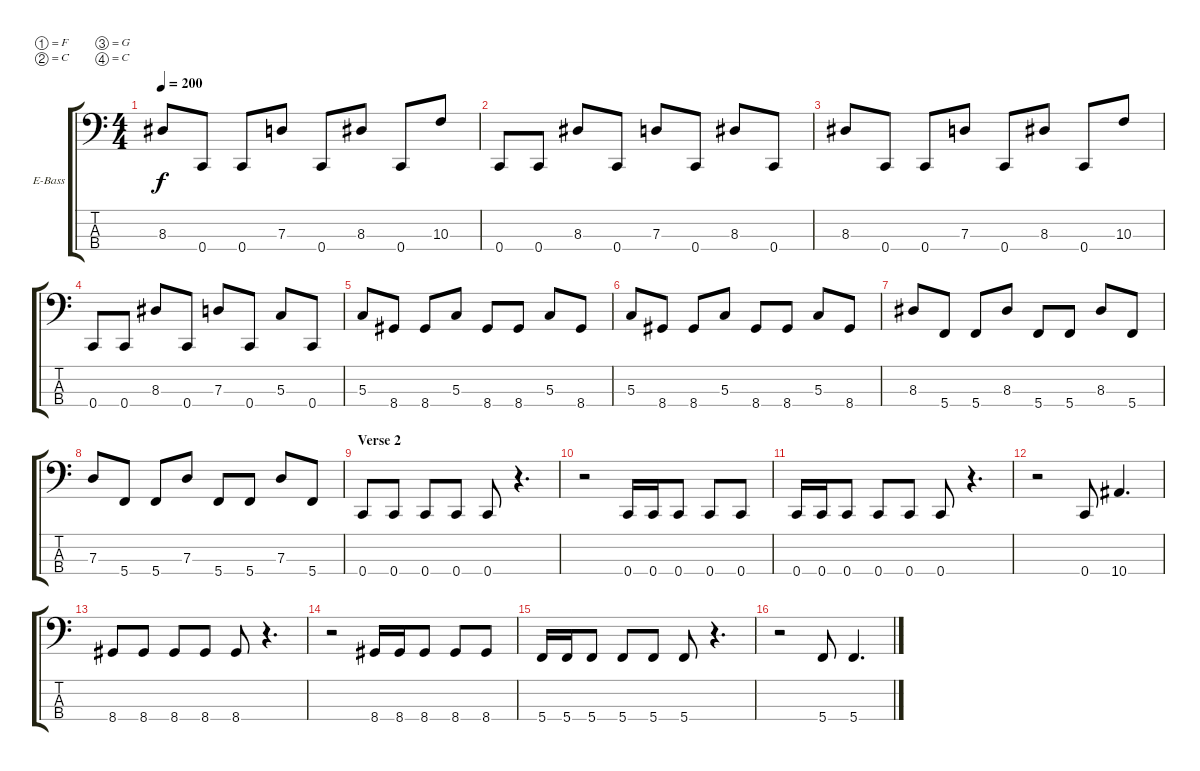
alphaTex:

\defaultSystemsLayout 4
\bracketExtendMode groupsimilarinstruments
\firstSystemTrackNameOrientation horizontal
\otherSystemsTrackNameOrientation horizontal
\track ("Electric Bass" "E-Bass") {instrument electricbassfinger}
\staff {score tabs}
\tuning (F2 C2 G1 C1)
\ts (4 4)
\tempo 200
\clef f4
\ks c
8.3.8{dy f} 0.4.8 0.4.8 7.3.8 0.4.8 8.3.8 0.4.8 10.3.8 |
0.4.8 0.4.8 8.3.8 0.4.8 7.3.8 0.4.8 8.3.8 0.4.8 |
8.3.8 0.4.8 0.4.8 7.3.8 0.4.8 8.3.8 0.4.8 10.3.8 |
0.4.8 0.4.8 8.3.8 0.4.8 7.3.8 0.4.8 5.3.8 0.4.8 |
5.3.8 8.4.8 8.4.8 5.3.8 8.4.8 8.4.8 5.3.8 8.4.8 |
5.3.8 8.4.8 8.4.8 5.3.8 8.4.8 8.4.8 5.3.8 8.4.8 |
8.3.8 5.4.8 5.4.8 8.3.8 5.4.8 5.4.8 8.3.8 5.4.8 |
7.3.8 5.4.8 5.4.8 7.3.8 5.4.8 5.4.8 7.3.8 5.4.8 |
\section ("" "Verse 2")
0.4.8 0.4.8 0.4.8 0.4.8 0.4.8 r.4{d} |
r.2 0.4.16 0.4.16 0.4.8 0.4.8 0.4.8 |
0.4.16 0.4.16 0.4.8 0.4.8 0.4.8 0.4.8 r.4{d} |
r.2 0.4.8 10.4.4{d} |
8.4.8 8.4.8 8.4.8 8.4.8 8.4.8 r.4{d} |
r.2 8.4.16 8.4.16 8.4.8 8.4.8 8.4.8 |
5.4.16 5.4.16 5.4.8 5.4.8 5.4.8 5.4.8 r.4{d} |
r.2 5.4.8 5.4.4{d}
